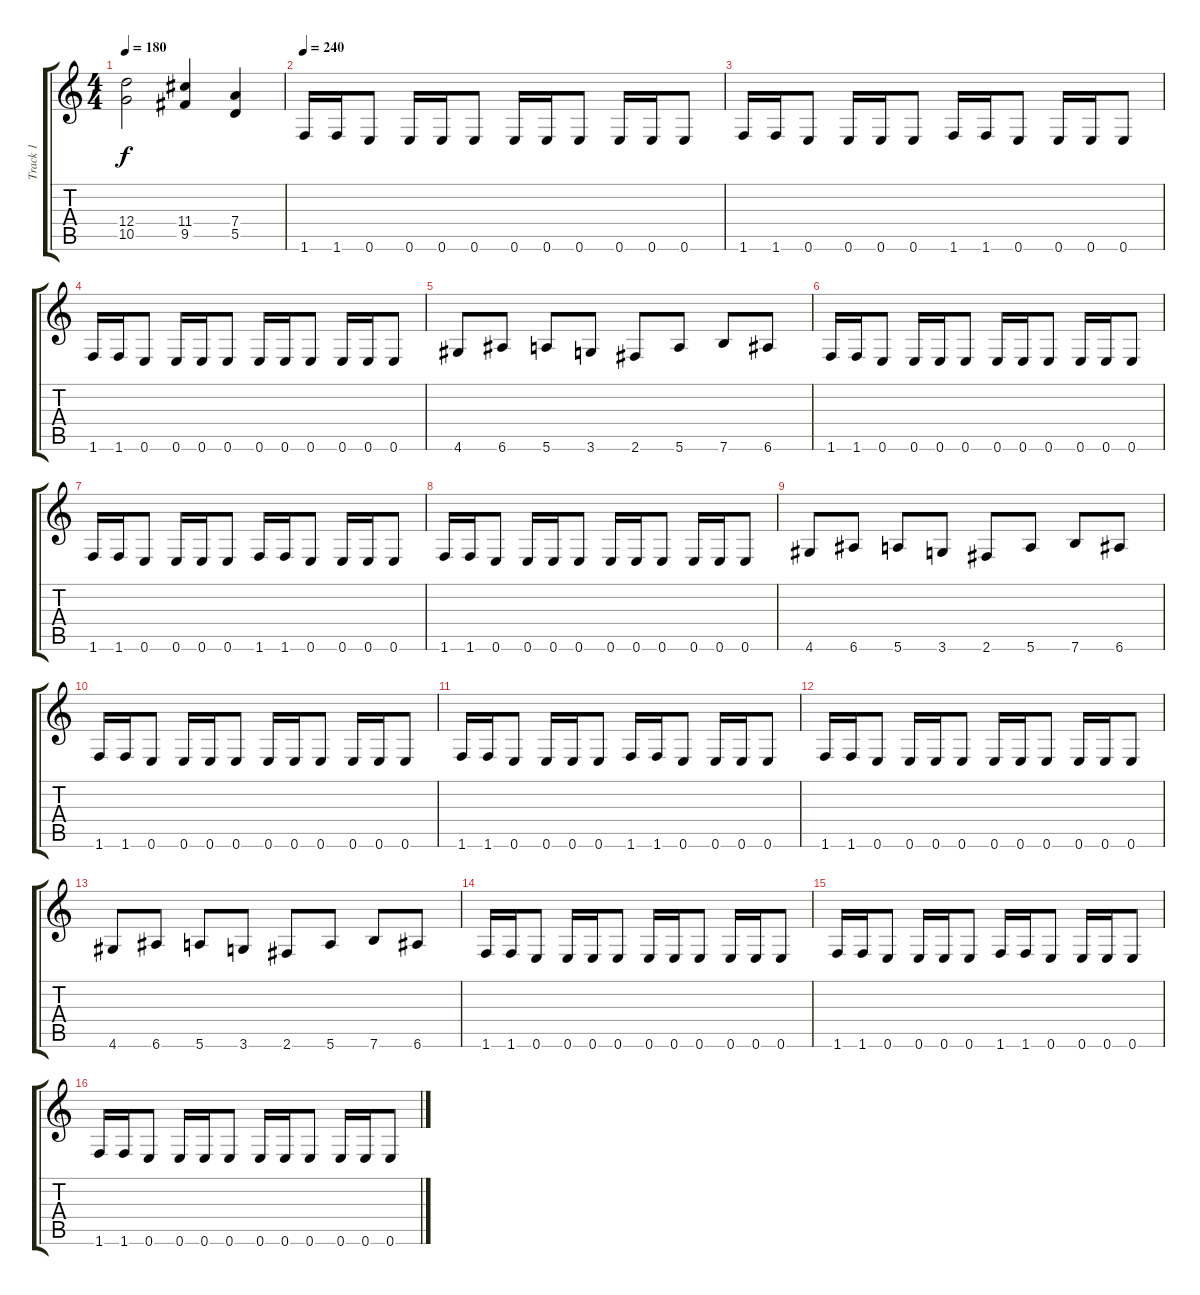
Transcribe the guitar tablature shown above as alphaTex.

\track ("Track 1" "Track 1") {instrument distortionguitar}
\staff {score tabs}
\tuning (E4 B3 G3 D3 A2 E2) {hide}
\ts (4 4)
\tempo 180
\clef g2
\ks c
(12.4 10.5).2{dy f} (11.4 9.5).4 (7.4 5.5).4 |
\tempo 240
1.6.16 1.6.16 0.6.8 0.6.16 0.6.16 0.6.8 0.6.16 0.6.16 0.6.8 0.6.16 0.6.16 0.6.8 |
1.6.16 1.6.16 0.6.8 0.6.16 0.6.16 0.6.8 1.6.16 1.6.16 0.6.8 0.6.16 0.6.16 0.6.8 |
1.6.16 1.6.16 0.6.8 0.6.16 0.6.16 0.6.8 0.6.16 0.6.16 0.6.8 0.6.16 0.6.16 0.6.8 |
4.6.8 6.6.8 5.6.8 3.6.8 2.6.8 5.6.8 7.6.8 6.6.8 |
1.6.16 1.6.16 0.6.8 0.6.16 0.6.16 0.6.8 0.6.16 0.6.16 0.6.8 0.6.16 0.6.16 0.6.8 |
1.6.16 1.6.16 0.6.8 0.6.16 0.6.16 0.6.8 1.6.16 1.6.16 0.6.8 0.6.16 0.6.16 0.6.8 |
1.6.16 1.6.16 0.6.8 0.6.16 0.6.16 0.6.8 0.6.16 0.6.16 0.6.8 0.6.16 0.6.16 0.6.8 |
4.6.8 6.6.8 5.6.8 3.6.8 2.6.8 5.6.8 7.6.8 6.6.8 |
1.6.16 1.6.16 0.6.8 0.6.16 0.6.16 0.6.8 0.6.16 0.6.16 0.6.8 0.6.16 0.6.16 0.6.8 |
1.6.16 1.6.16 0.6.8 0.6.16 0.6.16 0.6.8 1.6.16 1.6.16 0.6.8 0.6.16 0.6.16 0.6.8 |
1.6.16 1.6.16 0.6.8 0.6.16 0.6.16 0.6.8 0.6.16 0.6.16 0.6.8 0.6.16 0.6.16 0.6.8 |
4.6.8 6.6.8 5.6.8 3.6.8 2.6.8 5.6.8 7.6.8 6.6.8 |
1.6.16 1.6.16 0.6.8 0.6.16 0.6.16 0.6.8 0.6.16 0.6.16 0.6.8 0.6.16 0.6.16 0.6.8 |
1.6.16 1.6.16 0.6.8 0.6.16 0.6.16 0.6.8 1.6.16 1.6.16 0.6.8 0.6.16 0.6.16 0.6.8 |
1.6.16 1.6.16 0.6.8 0.6.16 0.6.16 0.6.8 0.6.16 0.6.16 0.6.8 0.6.16 0.6.16 0.6.8
